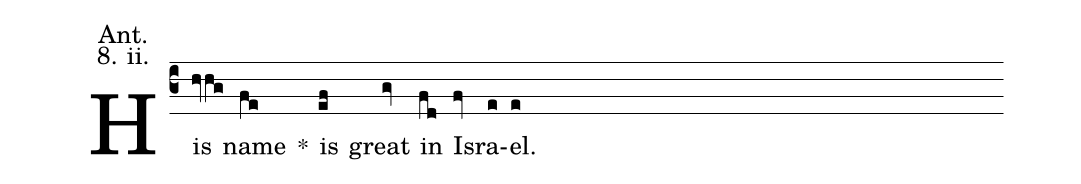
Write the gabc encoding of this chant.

annotation: Ant.;
annotation: 8. ii.;
%%
(c3) His(hvhg) name(fe) <sp>*</sp>() is(ef) great(gv) in(fd) Is(fv)ra(e)el.(e)
